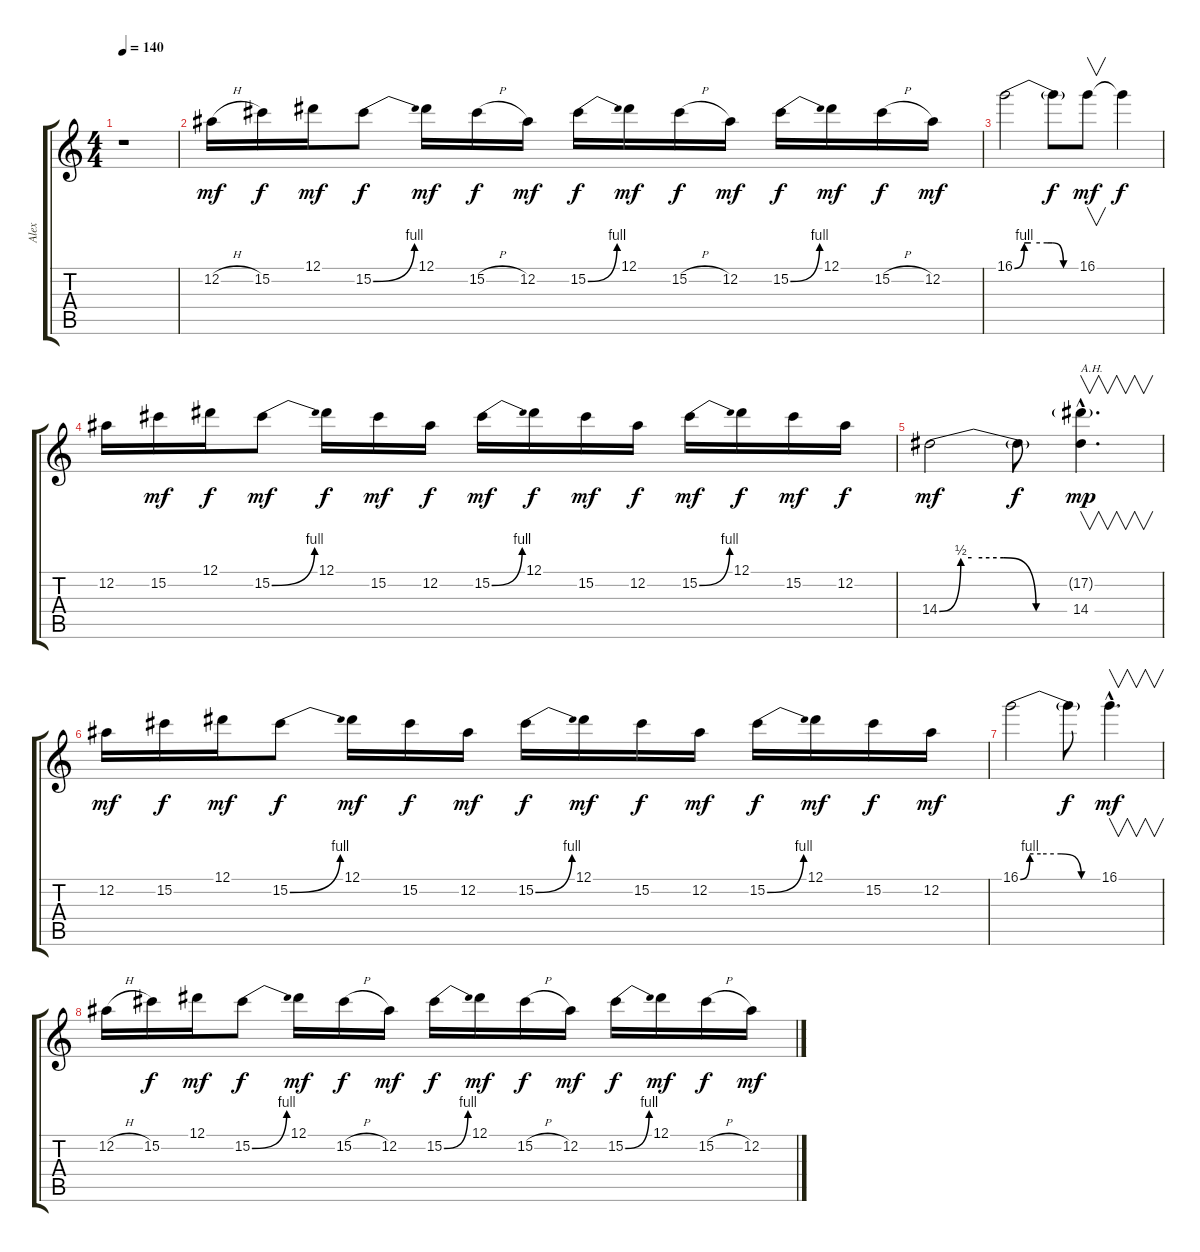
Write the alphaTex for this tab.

\track ("Alex" "Alex") {instrument distortionguitar}
\staff {score tabs}
\tuning (Eb4 Bb3 Gb3 Db3 Ab2 Eb2) {hide}
\ts (4 4)
\tempo 140
\clef g2
\ks c
r.1{dy mf instrument distortionguitar} |
12.2{h}.16 15.2.16{dy f} 12.1.16{dy mf} 15.2{be (bend 0 0 60 4)}.8{dy f} 12.1.16{dy mf} 15.2{h}.16{dy f} 12.2.16{dy mf} 15.2{be (bend 0 0 60 4)}.16{dy f} 12.1.16{dy mf} 15.2{h}.16{dy f} 12.2.16{dy mf} 15.2{be (bend 0 0 60 4)}.16{dy f} 12.1.16{dy mf} 15.2{h}.16{dy f} 12.2.16{dy mf} |
16.1{be (custom 0 0 9 4 15 4 30 4 35 4 45 0 60 0)}.2 16.1{t}.8{dy f} 16.1.8{v dy mf} 16.1{t}.4{dy f} |
12.2.16 15.2.16{dy mf} 12.1.16{dy f} 15.2{be (bend 0 0 60 4)}.8{dy mf} 12.1.16{dy f} 15.2.16{dy mf} 12.2.16{dy f} 15.2{be (bend 0 0 60 4)}.16{dy mf} 12.1.16{dy f} 15.2.16{dy mf} 12.2.16{dy f} 15.2{be (bend 0 0 60 4)}.16{dy mf} 12.1.16{dy f} 15.2.16{dy mf} 12.2.16{dy f} |
14.4{be (custom 0 0 10 2 15 2 30 2 45 0 60 0)}.2{dy mf} 14.4{t}.8{dy f} (17.2{g hac} 14.4{hac}).4{v d txt "A.H." dy mp} |
12.2.16{dy mf} 15.2.16{dy f} 12.1.16{dy mf} 15.2{be (bend 0 0 60 4)}.8{dy f} 12.1.16{dy mf} 15.2.16{dy f} 12.2.16{dy mf} 15.2{be (bend 0 0 60 4)}.16{dy f} 12.1.16{dy mf} 15.2.16{dy f} 12.2.16{dy mf} 15.2{be (bend 0 0 60 4)}.16{dy f} 12.1.16{dy mf} 15.2.16{dy f} 12.2.16{dy mf} |
16.1{be (custom 0 0 7 4 15 4 30 4 45 0 60 0)}.2 16.1{t}.8{dy f} 16.1{hac}.4{v d dy mf} |
12.2{h}.16 15.2.16{dy f} 12.1.16{dy mf} 15.2{be (bend 0 0 60 4)}.8{dy f} 12.1.16{dy mf} 15.2{h}.16{dy f} 12.2.16{dy mf} 15.2{be (bend 0 0 60 4)}.16{dy f} 12.1.16{dy mf} 15.2{h}.16{dy f} 12.2.16{dy mf} 15.2{be (bend 0 0 60 4)}.16{dy f} 12.1.16{dy mf} 15.2{h}.16{dy f} 12.2.16{dy mf}
